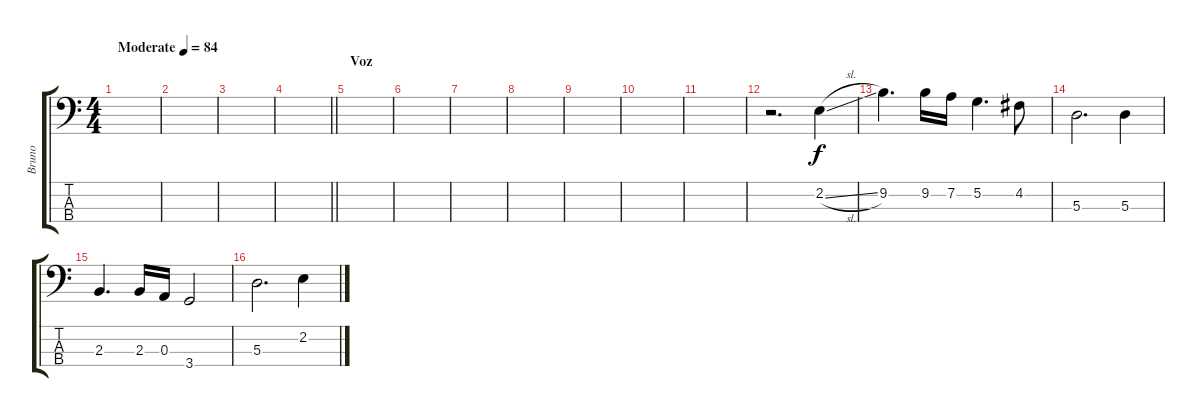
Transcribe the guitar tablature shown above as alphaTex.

\track ("Bruno" "Bruno") {instrument electricbasspick}
\staff {score tabs}
\tuning (G2 D2 A1 E1) {hide}
\ts (4 4)
\tempo (84 "Moderate")
\clef f4
\ks c
|
|
|
\barLineRight lightlight
|
\section ("" "Voz")
|
|
|
|
|
|
|
r.2{d} 2.2{sl}.4 |
9.2.4{d} 9.2.16 7.2.16 5.2.4{d} 4.2.8 |
5.3.2{d} 5.3.4 |
2.3.4{d} 2.3.16 0.3.16 3.4.2 |
5.3.2{d} 2.2{sl}.4
